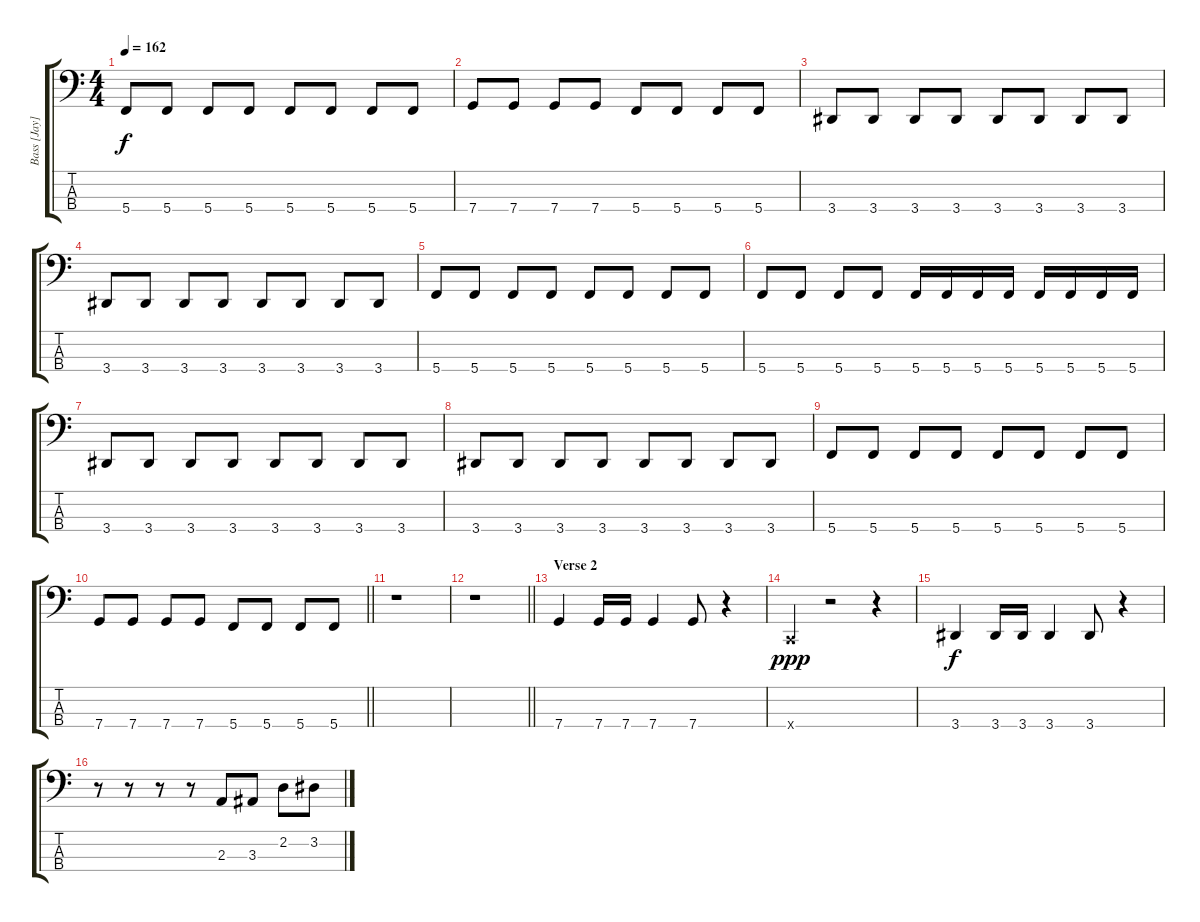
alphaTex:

\track ("Bass [Jay]" "Bass [Jay]") {instrument electricbassfinger}
\staff {score tabs}
\tuning (F2 C2 G1 C1) {hide}
\ts (4 4)
\tempo 162
\clef f4
\ks c
5.4.8{dy f} 5.4.8 5.4.8 5.4.8 5.4.8 5.4.8 5.4.8 5.4.8 |
7.4.8 7.4.8 7.4.8 7.4.8 5.4.8 5.4.8 5.4.8 5.4.8 |
3.4.8 3.4.8 3.4.8 3.4.8 3.4.8 3.4.8 3.4.8 3.4.8 |
3.4.8 3.4.8 3.4.8 3.4.8 3.4.8 3.4.8 3.4.8 3.4.8 |
5.4.8 5.4.8 5.4.8 5.4.8 5.4.8 5.4.8 5.4.8 5.4.8 |
5.4.8 5.4.8 5.4.8 5.4.8 5.4.16 5.4.16 5.4.16 5.4.16 5.4.16 5.4.16 5.4.16 5.4.16 |
3.4.8 3.4.8 3.4.8 3.4.8 3.4.8 3.4.8 3.4.8 3.4.8 |
3.4.8 3.4.8 3.4.8 3.4.8 3.4.8 3.4.8 3.4.8 3.4.8 |
5.4.8 5.4.8 5.4.8 5.4.8 5.4.8 5.4.8 5.4.8 5.4.8 |
\barLineRight lightlight
7.4.8 7.4.8 7.4.8 7.4.8 5.4.8 5.4.8 5.4.8 5.4.8 |
r.1 |
\barLineRight lightlight
r.1 |
\section ("" "Verse 2")
7.4.4 7.4.16 7.4.16 7.4.4 7.4.8 r.4 |
0.4{x}.4{dy ppp} r.2 r.4 |
3.4.4{dy f} 3.4.16 3.4.16 3.4.4 3.4.8 r.4 |
r.8 r.8 r.8 r.8 2.3.8 3.3.8 2.2.8 3.2.8
